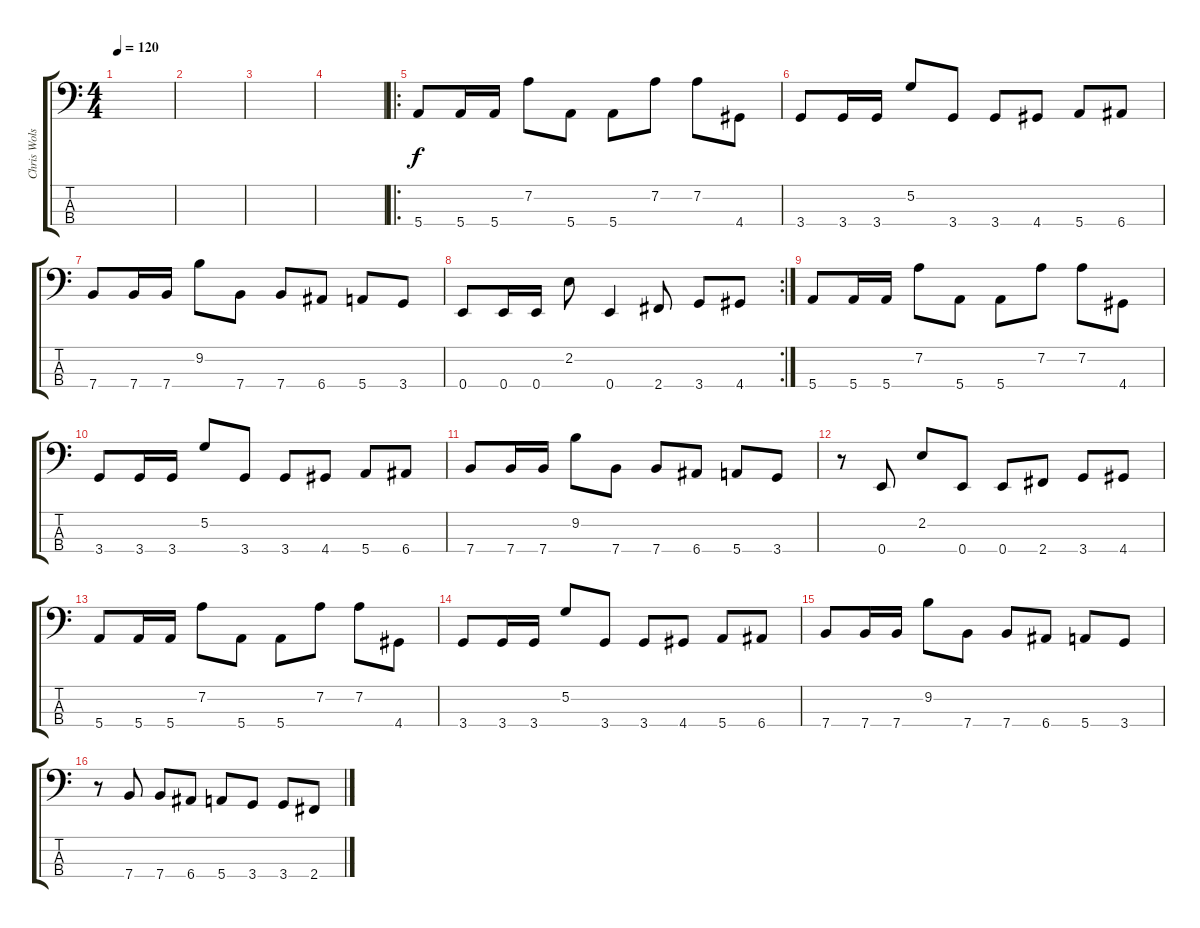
\track ("Chris Wolstenholme" "Chris Wols") {instrument distortionguitar}
\staff {score tabs}
\tuning (G2 D2 A1 E1) {hide}
\ts (4 4)
\tempo 120
\clef f4
\ks c
|
|
|
|
\ro
5.4.8 5.4.16 5.4.16 7.2.8 5.4.8 5.4.8 7.2.8 7.2.8 4.4.8 |
3.4.8 3.4.16 3.4.16 5.2.8 3.4.8 3.4.8 4.4.8 5.4.8 6.4.8 |
7.4.8 7.4.16 7.4.16 9.2.8 7.4.8 7.4.8 6.4.8 5.4.8 3.4.8 |
\rc 2
0.4.8 0.4.16 0.4.16 2.2.8 0.4.4 2.4.8 3.4.8 4.4.8 |
5.4.8 5.4.16 5.4.16 7.2.8 5.4.8 5.4.8 7.2.8 7.2.8 4.4.8 |
3.4.8 3.4.16 3.4.16 5.2.8 3.4.8 3.4.8 4.4.8 5.4.8 6.4.8 |
7.4.8 7.4.16 7.4.16 9.2.8 7.4.8 7.4.8 6.4.8 5.4.8 3.4.8 |
r.8 0.4.8 2.2.8 0.4.8 0.4.8 2.4.8 3.4.8 4.4.8 |
5.4.8 5.4.16 5.4.16 7.2.8 5.4.8 5.4.8 7.2.8 7.2.8 4.4.8 |
3.4.8 3.4.16 3.4.16 5.2.8 3.4.8 3.4.8 4.4.8 5.4.8 6.4.8 |
7.4.8 7.4.16 7.4.16 9.2.8 7.4.8 7.4.8 6.4.8 5.4.8 3.4.8 |
r.8 7.4.8 7.4.8 6.4.8 5.4.8 3.4.8 3.4.8 2.4.8
